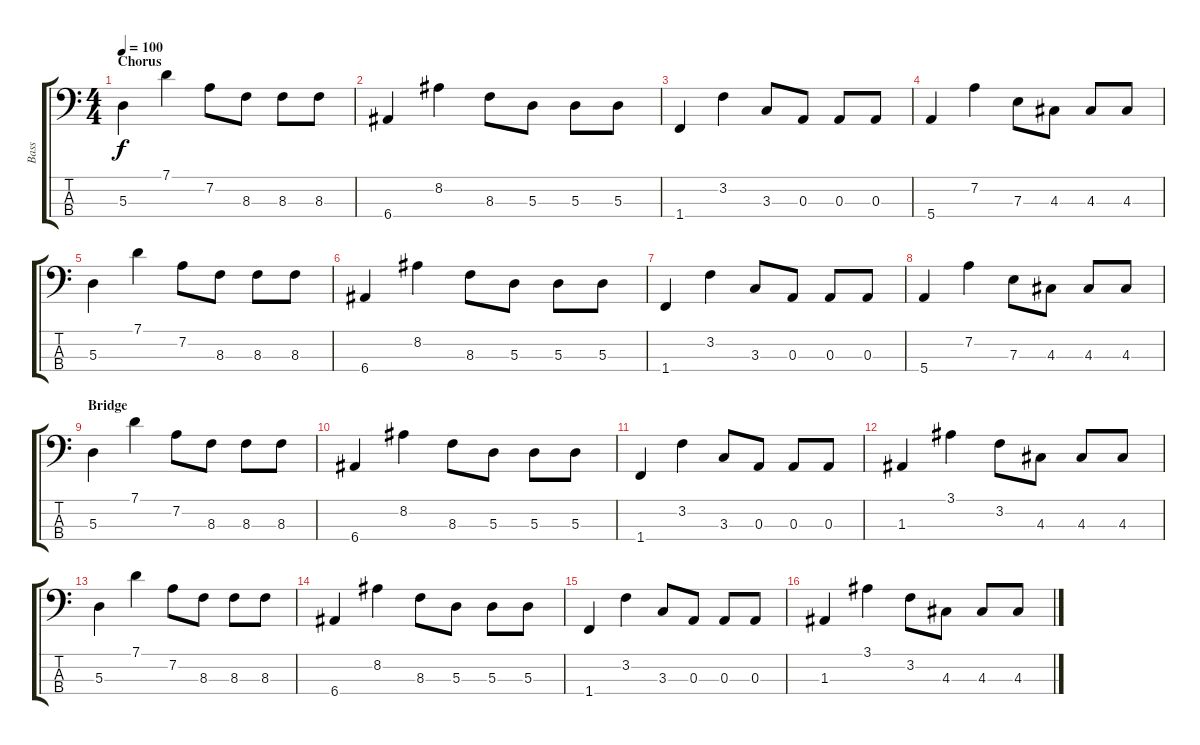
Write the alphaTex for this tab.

\track ("Bass" "Bass") {instrument contrabass}
\staff {score tabs}
\tuning (G2 D2 A1 E1) {hide}
\ts (4 4)
\section ("" "Chorus")
\tempo 100
\clef f4
\ks c
5.3.4{dy f} 7.1.4 7.2.8 8.3.8 8.3.8 8.3.8 |
6.4.4 8.2.4 8.3.8 5.3.8 5.3.8 5.3.8 |
1.4.4 3.2.4 3.3.8 0.3.8 0.3.8 0.3.8 |
5.4.4 7.2.4 7.3.8 4.3.8 4.3.8 4.3.8 |
5.3.4 7.1.4 7.2.8 8.3.8 8.3.8 8.3.8 |
6.4.4 8.2.4 8.3.8 5.3.8 5.3.8 5.3.8 |
1.4.4 3.2.4 3.3.8 0.3.8 0.3.8 0.3.8 |
5.4.4 7.2.4 7.3.8 4.3.8 4.3.8 4.3.8 |
\section ("" "Bridge")
5.3.4 7.1.4 7.2.8 8.3.8 8.3.8 8.3.8 |
6.4.4 8.2.4 8.3.8 5.3.8 5.3.8 5.3.8 |
1.4.4 3.2.4 3.3.8 0.3.8 0.3.8 0.3.8 |
1.3.4 3.1.4 3.2.8 4.3.8 4.3.8 4.3.8 |
5.3.4 7.1.4 7.2.8 8.3.8 8.3.8 8.3.8 |
6.4.4 8.2.4 8.3.8 5.3.8 5.3.8 5.3.8 |
1.4.4 3.2.4 3.3.8 0.3.8 0.3.8 0.3.8 |
1.3.4 3.1.4 3.2.8 4.3.8 4.3.8 4.3.8
